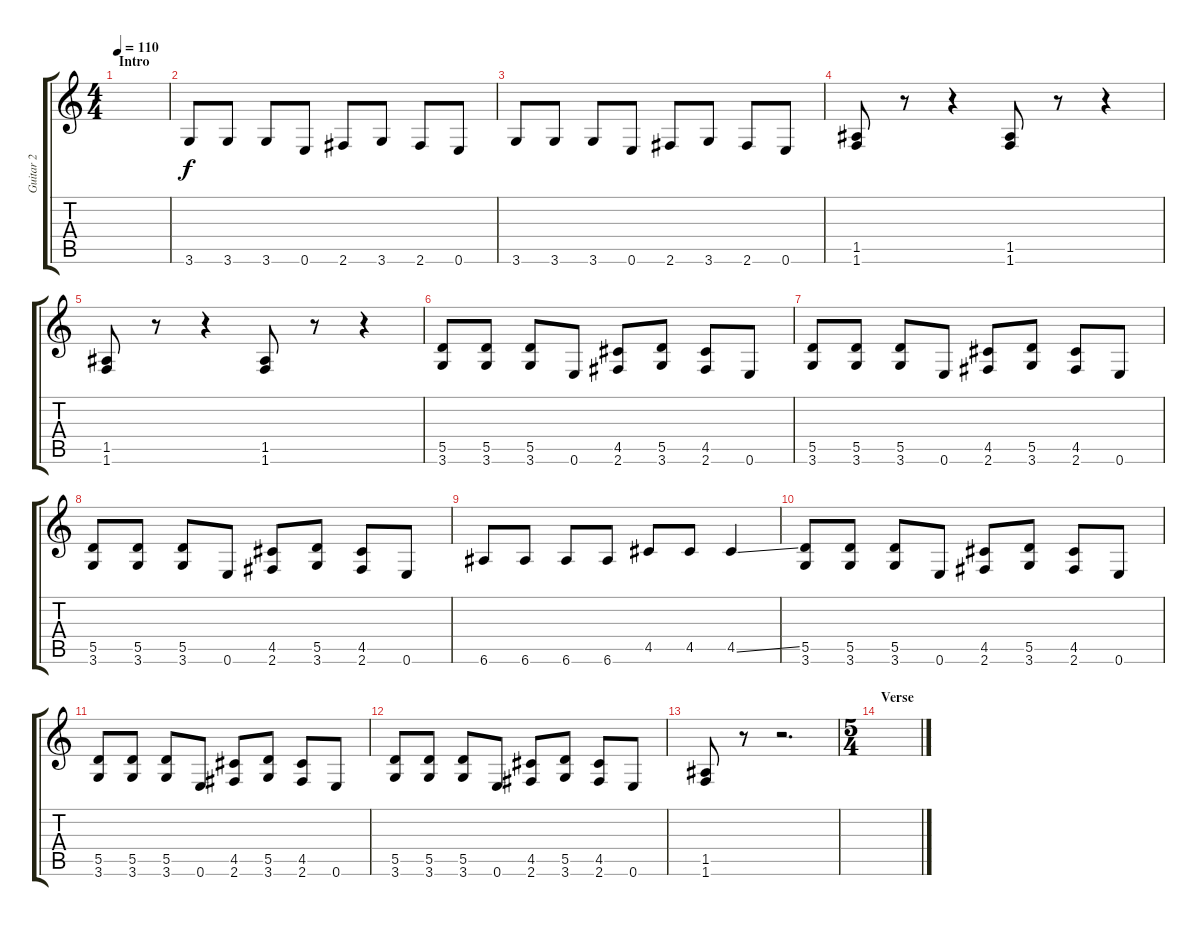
\track ("Guitar 2" "Guitar 2") {instrument distortionguitar}
\staff {score tabs}
\tuning (E4 B3 G3 D3 A2 E2) {hide}
\ts (4 4)
\section ("" "Intro")
\tempo 110
\clef g2
\ks c
|
3.6.8 3.6.8 3.6.8 0.6.8 2.6.8 3.6.8 2.6.8 0.6.8 |
3.6.8 3.6.8 3.6.8 0.6.8 2.6.8 3.6.8 2.6.8 0.6.8 |
(1.5 1.6).8 r.8 r.4 (1.5 1.6).8 r.8 r.4 |
(1.5 1.6).8 r.8 r.4 (1.5 1.6).8 r.8 r.4 |
(5.5 3.6).8 (5.5 3.6).8 (5.5 3.6).8 0.6.8 (4.5 2.6).8 (5.5 3.6).8 (4.5 2.6).8 0.6.8 |
(5.5 3.6).8 (5.5 3.6).8 (5.5 3.6).8 0.6.8 (4.5 2.6).8 (5.5 3.6).8 (4.5 2.6).8 0.6.8 |
(5.5 3.6).8 (5.5 3.6).8 (5.5 3.6).8 0.6.8 (4.5 2.6).8 (5.5 3.6).8 (4.5 2.6).8 0.6.8 |
6.6.8 6.6.8 6.6.8 6.6.8 4.5.8 4.5.8 4.5{ss}.4 |
(5.5 3.6).8 (5.5 3.6).8 (5.5 3.6).8 0.6.8 (4.5 2.6).8 (5.5 3.6).8 (4.5 2.6).8 0.6.8 |
(5.5 3.6).8 (5.5 3.6).8 (5.5 3.6).8 0.6.8 (4.5 2.6).8 (5.5 3.6).8 (4.5 2.6).8 0.6.8 |
(5.5 3.6).8 (5.5 3.6).8 (5.5 3.6).8 0.6.8 (4.5 2.6).8 (5.5 3.6).8 (4.5 2.6).8 0.6.8 |
(1.5 1.6).8 r.8 r.2{d} |
\ts (5 4)
\section ("" "Verse")
